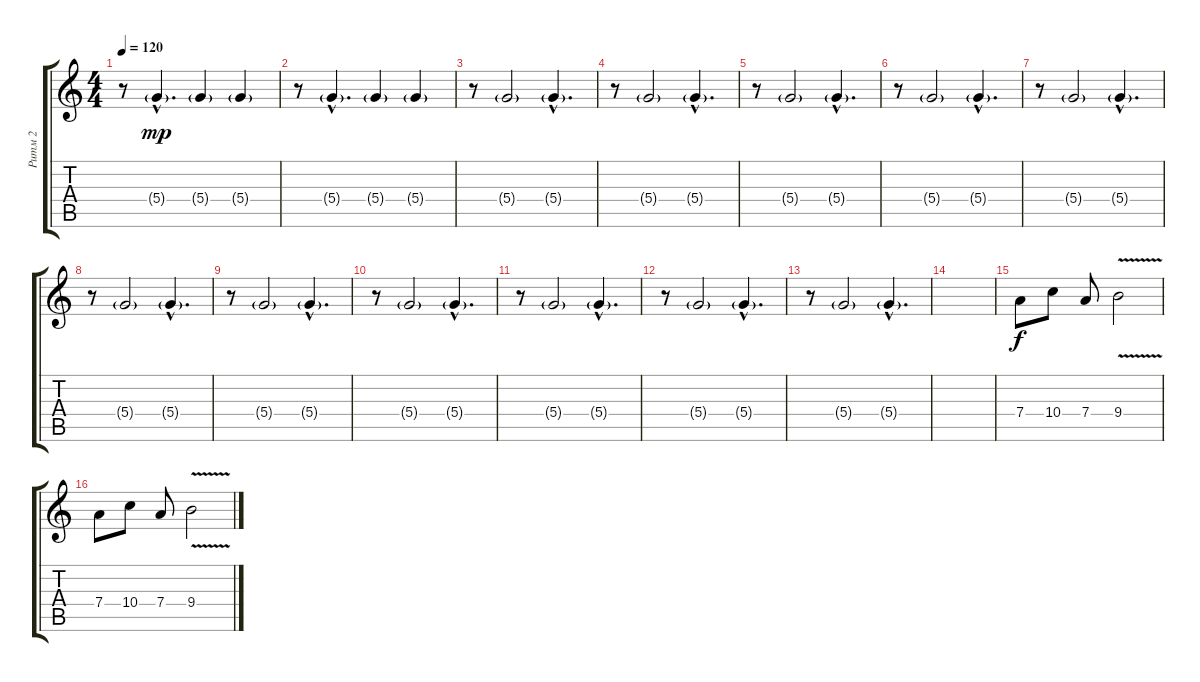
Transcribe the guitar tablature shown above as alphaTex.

\track ("Ритм 2" "Ритм 2") {instrument acousticguitarsteel}
\staff {score tabs}
\tuning (E4 B3 G3 D3 A2 E2) {hide}
\ts (4 4)
\tempo 120
\clef g2
\ks c
r.8{dy mp instrument acousticguitarsteel} 5.4{g hac}.4{d} 5.4{g}.4 5.4{g}.4 |
r.8 5.4{g hac}.4{d} 5.4{g}.4 5.4{g}.4 |
r.8 5.4{g}.2 5.4{g hac}.4{d} |
r.8 5.4{g}.2 5.4{g hac}.4{d} |
r.8 5.4{g}.2 5.4{g hac}.4{d} |
r.8 5.4{g}.2 5.4{g hac}.4{d} |
r.8 5.4{g}.2 5.4{g hac}.4{d} |
r.8 5.4{g}.2 5.4{g hac}.4{d} |
r.8 5.4{g}.2 5.4{g hac}.4{d} |
r.8 5.4{g}.2 5.4{g hac}.4{d} |
r.8 5.4{g}.2 5.4{g hac}.4{d} |
r.8 5.4{g}.2 5.4{g hac}.4{d} |
r.8 5.4{g}.2 5.4{g hac}.4{d} |
|
7.4.8{dy f} 10.4.8 7.4.8 9.4{v}.2 |
7.4.8 10.4.8 7.4.8 9.4{v}.2
